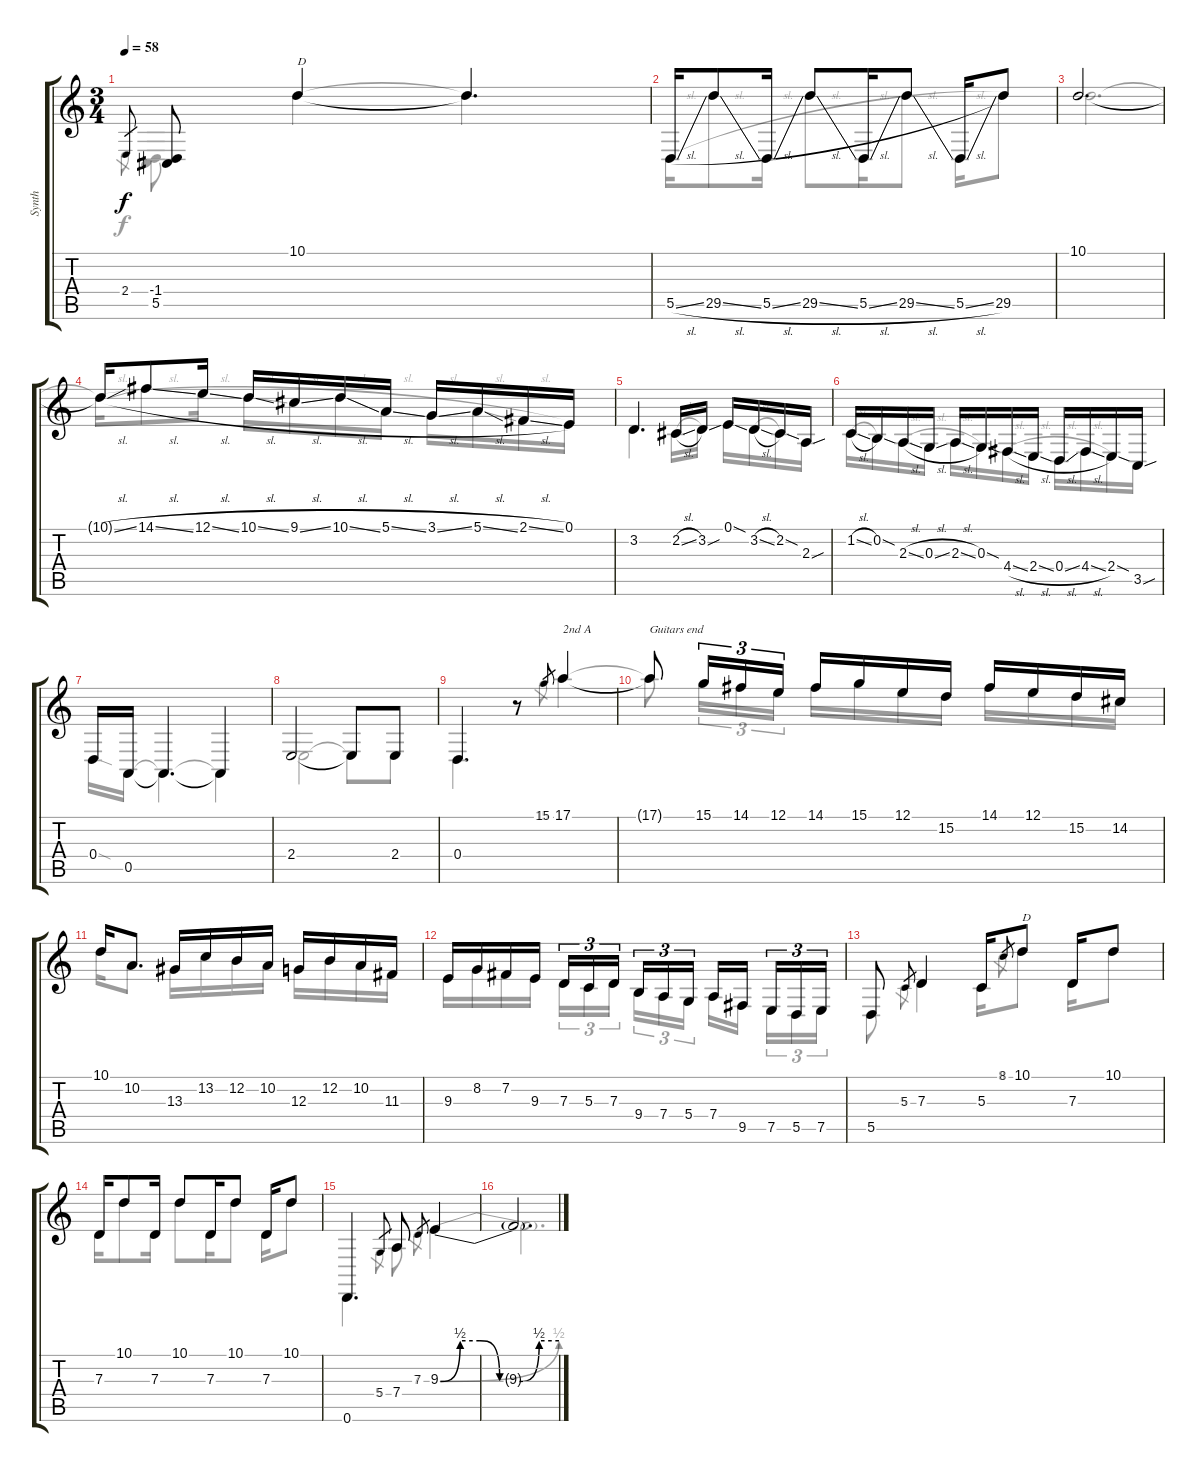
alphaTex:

\track ("Synth" "Synth") {instrument lead1square}
\staff {score tabs}
\tuning (E4 B3 G3 D3 A2 D2) {hide}
\voice
\ts (3 4)
\tempo 58
\clef g2
\ks c
2.4.8{gr dy f} (-1.4 5.5).8 10.1.4{txt "D"} 10.1{t}.4{d} |
5.5{sl}.16 29.5{sl}.8 5.5{sl}.16 29.5{sl}.8 5.5{sl}.16 29.5{sl}.8 5.5{sl}.16 29.5.8 |
10.1.2{d} |
10.1{sl t}.16 14.1{sl}.8 12.1{sl}.16 10.1{sl}.16 9.1{sl}.16 10.1{sl}.16 5.1{sl}.16 3.1{sl}.16 5.1{sl}.16 2.1{sl}.16 0.1.16 |
3.2.4{d} 2.2{sl}.16 3.2{sou}.16 0.1{sod}.16 3.2{sl}.16 2.2{sod}.16 2.3{sou}.16 |
1.2{sl}.16 0.2{sod}.16 2.3{sl}.16 0.3{sl}.16 2.3{sl}.16 0.3{sod}.16 4.4{sl}.16 2.4{sl}.16 0.4{sl}.16 4.4{sl}.16 2.4{sod}.16 3.5{sou}.16 |
0.4.16 0.5.16 0.5{t}.4{d} 0.5{t}.4 |
2.4.2 2.4{t}.8 2.4.8 |
0.4.4{d} r.8 15.1.8{gr} 17.1.4{txt "2nd A"} |
17.1{t}.8{txt "Guitars end"} 15.1.16{tu (3 2)} 14.1.16{tu (3 2)} 12.1.16{tu (3 2)} 14.1.16 15.1.16 12.1.16 15.2.16 14.1.16 12.1.16 15.2.16 14.2.16 |
10.1.16 10.2.8{d} 13.3.16 13.2.16 12.2.16 10.2.16 12.3.16 12.2.16 10.2.16 11.3.16 |
9.3.16 8.2.16 7.2.16 9.3.16 7.3.16{tu (3 2)} 5.3.16{tu (3 2)} 7.3.16{tu (3 2) beam splitsecondary} 9.4.16{tu (3 2)} 7.4.16{tu (3 2)} 5.4.16{tu (3 2)} 7.4.16 9.5.16{beam splitsecondary} 7.5.16{tu (3 2)} 5.5.16{tu (3 2)} 7.5.16{tu (3 2)} |
5.5.8 5.3.8{gr} 7.3.4 5.3.16 8.1.8{gr} 10.1.8{txt "D"} 7.3.16 10.1.8 |
7.3.16 10.1.8 7.3.16 10.1.8 7.3.16 10.1.8 7.3.16 10.1.8 |
0.6.4{d} 5.4.8{gr} 7.4.8 7.3.8{gr} 9.3{be (custom 0 0 10 2 20 2 30 0 40 0 50 2 60 2)}.4 |
9.3{t}.2{d volume 0}
\voice
\clef g2
\ottava regular
\simile none
\ks c
2.4.8{gr dy f} (-1.4 5.5).8 10.1.4 10.1{t}.4{d} |
5.5{sl}.16 29.5{sl}.8 5.5{sl}.16 29.5{sl}.8 5.5{sl}.16 29.5{sl}.8 5.5{sl}.16 29.5.8 |
10.1.2{d} |
10.1{sl t}.16 14.1{sl}.8 12.1{sl}.16 10.1{sl}.16 9.1{sl}.16 10.1{sl}.16 5.1{sl}.16 3.1{sl}.16 5.1{sl}.16 2.1{sl}.16 0.1.16 |
3.2.4{d} 2.2{sl}.16 3.2{sou}.16 0.1{sod}.16 3.2{sl}.16 2.2{sod}.16 2.3{sou}.16 |
1.2{sl}.16 0.2{sod}.16 2.3{sl}.16 0.3{sl}.16 2.3{sl}.16 0.3{sod}.16 4.4{sl}.16 2.4{sl}.16 0.4{sl}.16 4.4{sl}.16 2.4{sod}.16 3.5{sou}.16 |
0.4{sod}.16 0.5.16 0.5{t}.4{d} 0.5{t}.4 |
2.4.2 2.4{t}.8 2.4.8 |
0.4.4{d} r.8 15.1.8{gr} 17.1.4 |
17.1{t}.8 15.1.16{tu (3 2)} 14.1.16{tu (3 2)} 12.1.16{tu (3 2)} 14.1.16 15.1.16 12.1.16 15.2.16 14.1.16 12.1.16 15.2.16 14.2.16 |
10.1.16 10.2.8{d} 13.3.16 13.2.16 12.2.16 10.2.16 12.3.16 12.2.16 10.2.16 11.3.16 |
9.3.16 8.2.16 7.2.16 9.3.16 7.3.16{tu (3 2)} 5.3.16{tu (3 2)} 7.3.16{tu (3 2) beam splitsecondary} 9.4.16{tu (3 2)} 7.4.16{tu (3 2)} 5.4.16{tu (3 2)} 7.4.16 9.5.16{beam splitsecondary} 7.5.16{tu (3 2)} 5.5.16{tu (3 2)} 7.5.16{tu (3 2)} |
5.5.8 5.3.8{gr} 7.3.4 5.3.16 8.1.8{gr} 10.1.8 7.3.16 10.1.8 |
7.3.16 10.1.8 7.3.16 10.1.8 7.3.16 10.1.8 7.3.16 10.1.8 |
0.6.4{d} 5.4.8{gr} 7.4.8 7.3.8{gr} 9.3{be (bend 0 0 60 2)}.4 |
9.3{t}.2{d}
